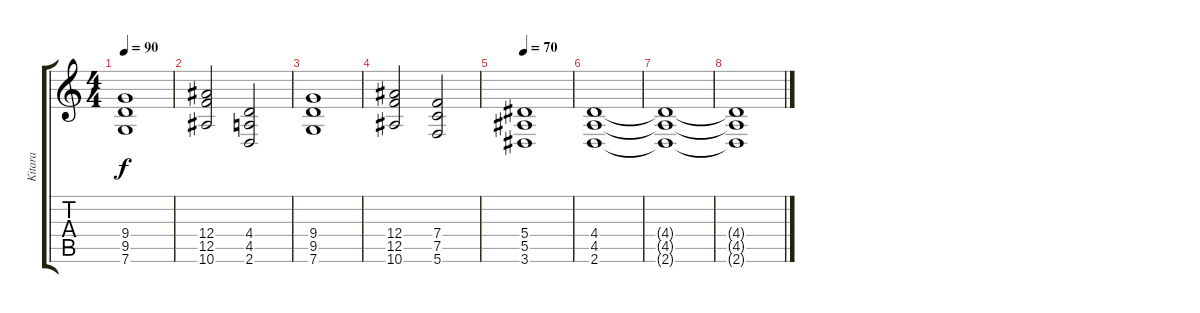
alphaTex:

\track ("Kitara" "Kitara") {instrument distortionguitar}
\staff {score tabs}
\tuning (C4 G3 Eb3 Bb2 F2 C2) {hide}
\ts (4 4)
\tempo 90
\clef g2
\ks c
(9.4 9.5 7.6).1{dy f} |
(12.4 12.5 10.6).2 (4.4 4.5 2.6).2 |
(9.4 9.5 7.6).1 |
(12.4 12.5 10.6).2 (7.4 7.5 5.6).2 |
\tempo 70
(5.4 5.5 3.6).1 |
(4.4 4.5 2.6).1 |
(4.4{t} 4.5{t} 2.6{t}).1 |
(4.4{t} 4.5{t} 2.6{t}).1
